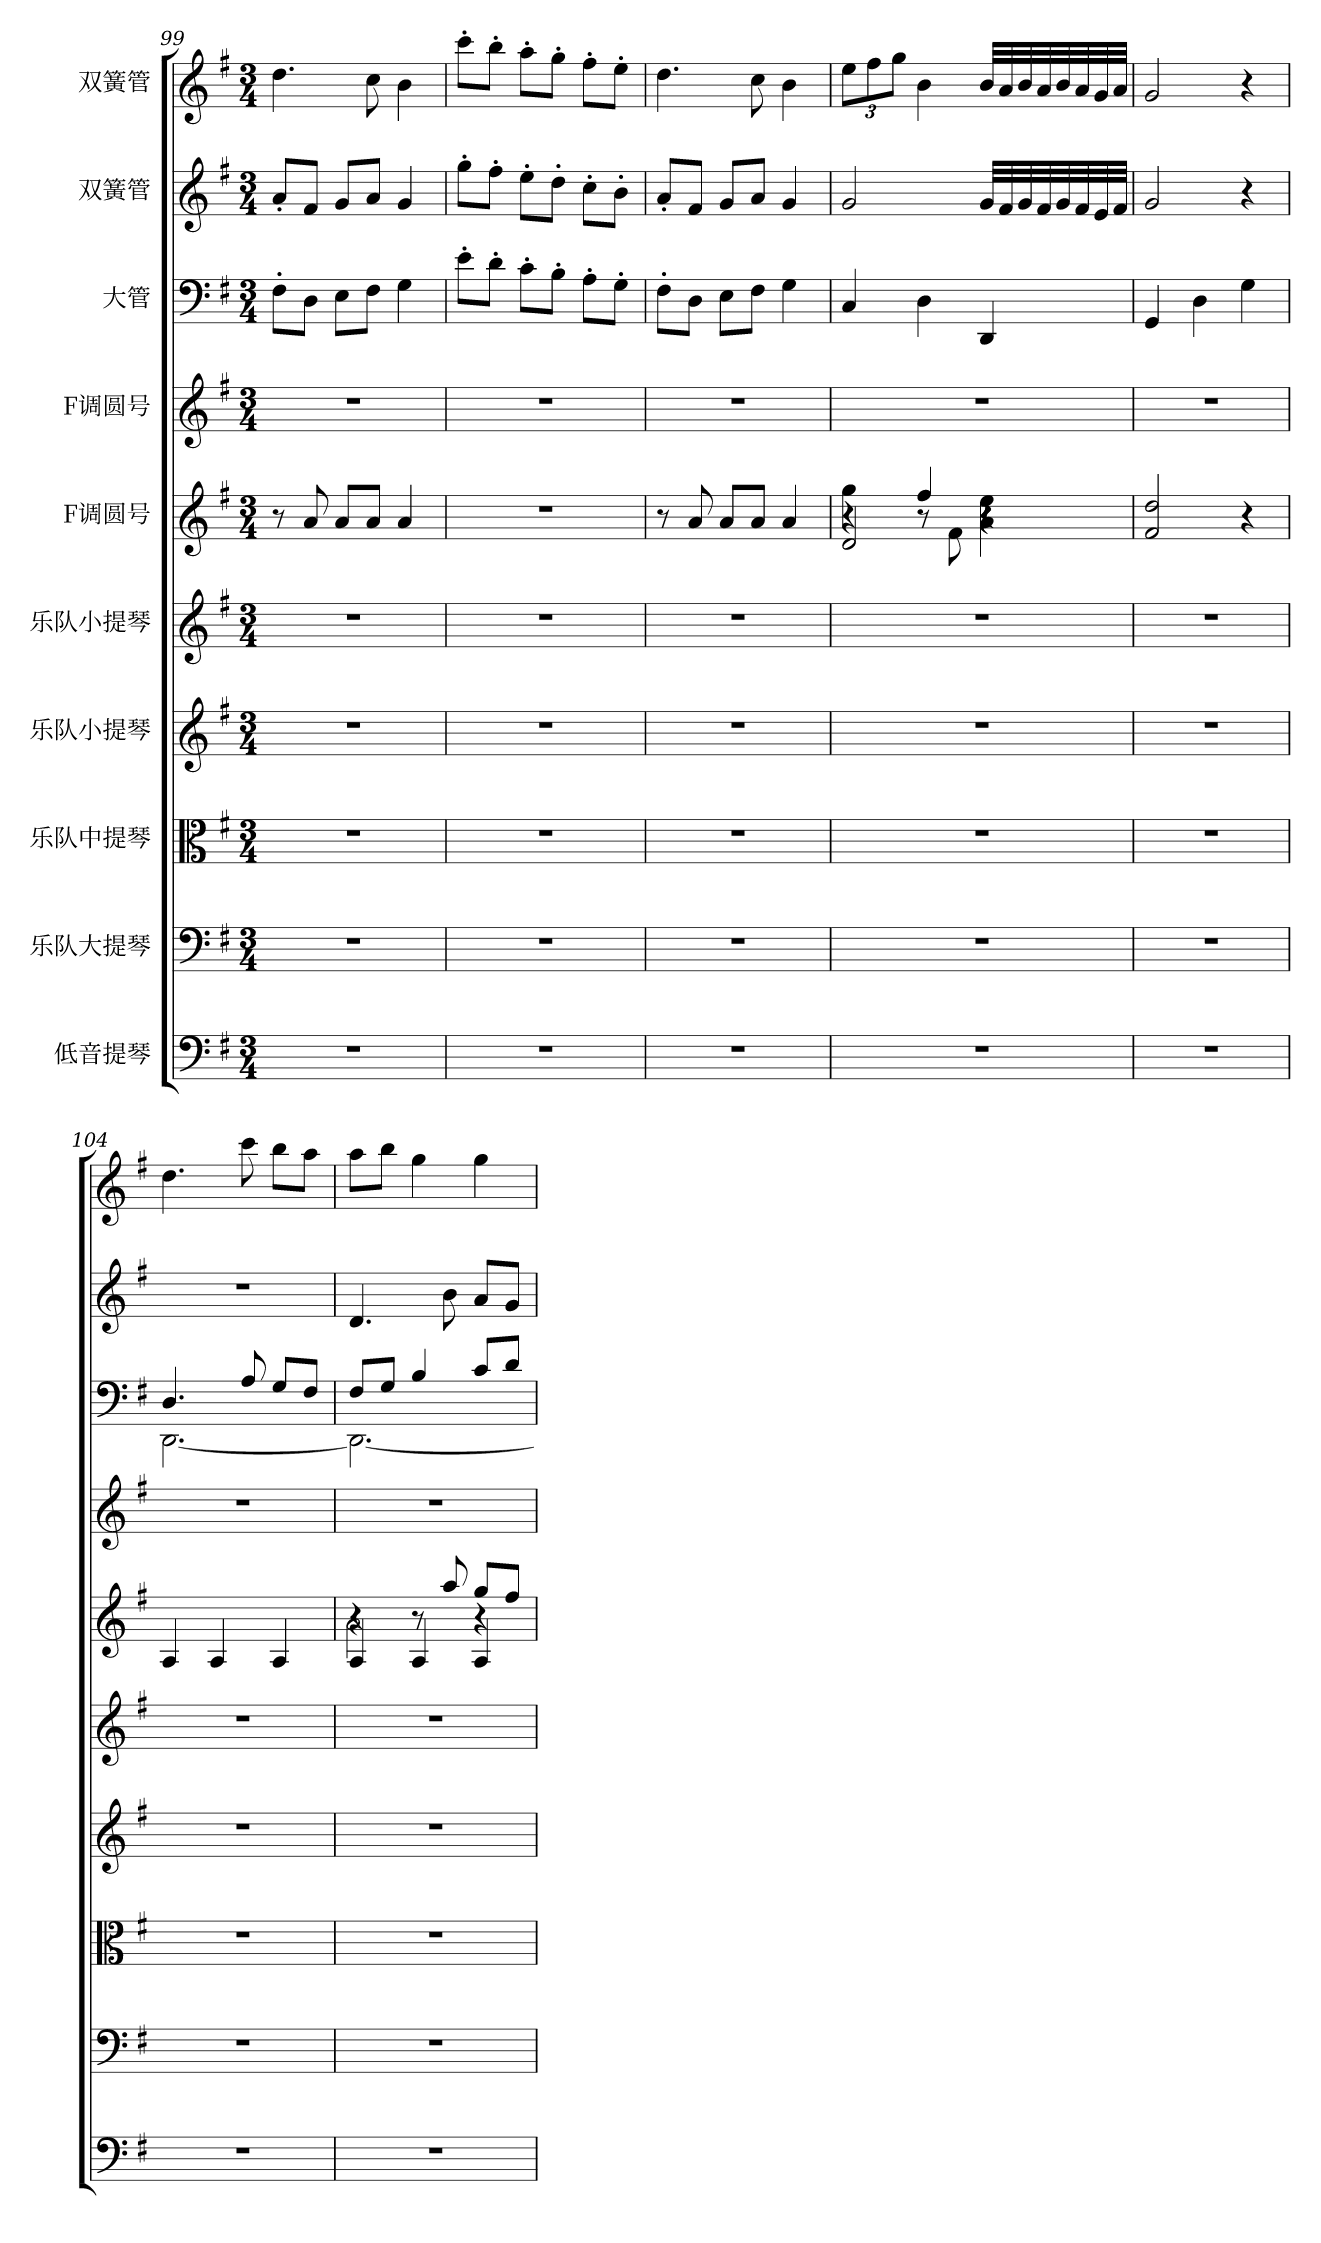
**kern	**kern	**kern	**kern	**kern	**kern	**kern	**kern	**kern	**kern
*part10	*part9	*part8	*part7	*part6	*part5	*part4	*part3	*part2	*part1
*staff10	*staff9	*staff8	*staff7	*staff6	*staff5	*staff4	*staff3	*staff2	*staff1
*I"低音提琴	*I"乐队大提琴	*I"乐队中提琴	*I"乐队小提琴	*I"乐队小提琴	*I"F调圆号	*I"F调圆号	*I"大管	*I"双簧管	*I"双簧管
*clefF4	*clefF4	*clefC3	*clefG2	*clefG2	*clefG2	*clefG2	*clefF4	*clefG2	*clefG2
*ITrd7c12	*	*	*	*	*ITrd4c7	*ITrd4c7	*	*	*
*k[f#]	*k[f#]	*k[f#]	*k[f#]	*k[f#]	*k[]	*k[]	*k[f#]	*k[f#]	*k[f#]
*M3/4	*M3/4	*M3/4	*M3/4	*M3/4	*M3/4	*M3/4	*M3/4	*M3/4	*M3/4
=99	=99	=99	=99	=99	=99	=99	=99	=99	=99
2.r	2.r	2.r	2.r	2.r	8r	2.r	8F#'\L	8a'/L	4.dd\
.	.	.	.	.	8d/	.	8D\J	8f#/J	.
.	.	.	.	.	8d/L	.	8E\L	8g/L	.
.	.	.	.	.	8d/J	.	8F#\J	8a/J	8cc\
.	.	.	.	.	4d/	.	4G\	4g/	4b\
=100	=100	=100	=100	=100	=100	=100	=100	=100	=100
2.r	2.r	2.r	2.r	2.r	2.r	2.r	8e'\L	8gg'\L	8ccc'\L
.	.	.	.	.	.	.	8d'\J	8ff#'\J	8bb'\J
.	.	.	.	.	.	.	8c'\L	8ee'\L	8aa'\L
.	.	.	.	.	.	.	8B'\J	8dd'\J	8gg'\J
.	.	.	.	.	.	.	8A'\L	8cc'\L	8ff#'\L
.	.	.	.	.	.	.	8G'\J	8b'\J	8ee'\J
=101	=101	=101	=101	=101	=101	=101	=101	=101	=101
2.r	2.r	2.r	2.r	2.r	8r	2.r	8F#'\L	8a'/L	4.dd\
.	.	.	.	.	8d/	.	8D\J	8f#/J	.
.	.	.	.	.	8d/L	.	8E\L	8g/L	.
.	.	.	.	.	8d/J	.	8F#\J	8a/J	8cc\
.	.	.	.	.	4d/	.	4G\	4g/	4b\
=102	=102	=102	=102	=102	=102	=102	=102	=102	=102
*	*	*	*	*	*^	*	*	*	*
*	*	*	*	*	*	*^	*	*	*	*
*	*	*	*	*	*	*	*	*	*	*	*Xbrackettup
2.r	2.r	2.r	2.r	2.r	4r	4cc\	2G/	2.r	4C/	2g/	12ee\L
.	.	.	.	.	.	.	.	.	.	.	12ff#\
.	.	.	.	.	.	.	.	.	.	.	12gg\J
*	*	*	*	*	*	*	*	*	*	*	*MM121
.	.	.	.	.	4b/	8r	.	.	4D\	.	4b\
.	.	.	.	.	.	8B\	.	.	.	.	.
*	*	*	*	*	*	*	*	*	*	*	*MM120
.	.	.	.	.	4r	4d\ 4a\	4r	.	4DD/	32g/LLL	32b/LLL
.	.	.	.	.	.	.	.	.	.	32f#/	32a/
.	.	.	.	.	.	.	.	.	.	32g/	32b/
.	.	.	.	.	.	.	.	.	.	32f#/	32a/
.	.	.	.	.	.	.	.	.	.	32g/	32b/
.	.	.	.	.	.	.	.	.	.	32f#/	32a/
.	.	.	.	.	.	.	.	.	.	32e/	32g/
.	.	.	.	.	.	.	.	.	.	32f#/JJJ	32a/JJJ
*	*	*	*	*	*v	*v	*v	*	*	*	*
!!LO:PB:g=z
=103	=103	=103	=103	=103	=103	=103	=103	=103	=103
*	*	*	*	*	*	*	*	*	*MM119
2.r	2.r	2.r	2.r	2.r	2B/ 2g/	2.r	4GG/	2g/	2g/
.	.	.	.	.	.	.	4D\	.	.
*	*	*	*	*	*	*	*	*	*MM117
.	.	.	.	.	4r	.	4G\	4r	4r
=104	=104	=104	=104	=104	=104	=104	=104	=104	=104
*	*	*	*	*	*	*	*	*	*MM122
*	*	*	*	*	*	*	*^	*	*
2.r	2.r	2.r	2.r	2.r	4D/	2.r	4.D/	[2.DD\	2.r	4.dd\
.	.	.	.	.	4D/	.	.	.	.	.
.	.	.	.	.	.	.	8A/	.	.	8ccc\
.	.	.	.	.	4D/	.	8G/L	.	.	8bb\L
.	.	.	.	.	.	.	8F#/J	.	.	8aa\J
=105	=105	=105	=105	=105	=105	=105	=105	=105	=105	=105
*	*	*	*	*	*^	*	*	*	*	*
*	*	*	*	*	*	*^	*	*	*	*	*
2.r	2.r	2.r	2.r	2.r	4D/	2d\	4r	2.r	8F#/L	2.DD\_	4.d/	8aa\L
.	.	.	.	.	.	.	.	.	8G/J	.	.	8bb\J
.	.	.	.	.	8r	.	4D/	.	4B/	.	.	4gg\
.	.	.	.	.	8dd/	.	.	.	.	.	8b\	.
.	.	.	.	.	8cc/L	4r	4D/	.	8c/L	.	8a/L	4gg\
.	.	.	.	.	8b/J	.	.	.	8d/J	.	8g/J	.
*	*	*	*	*	*v	*v	*v	*	*v	*v	*	*
=	=	=	=	=	=	=	=	=	=
*-	*-	*-	*-	*-	*-	*-	*-	*-	*-
